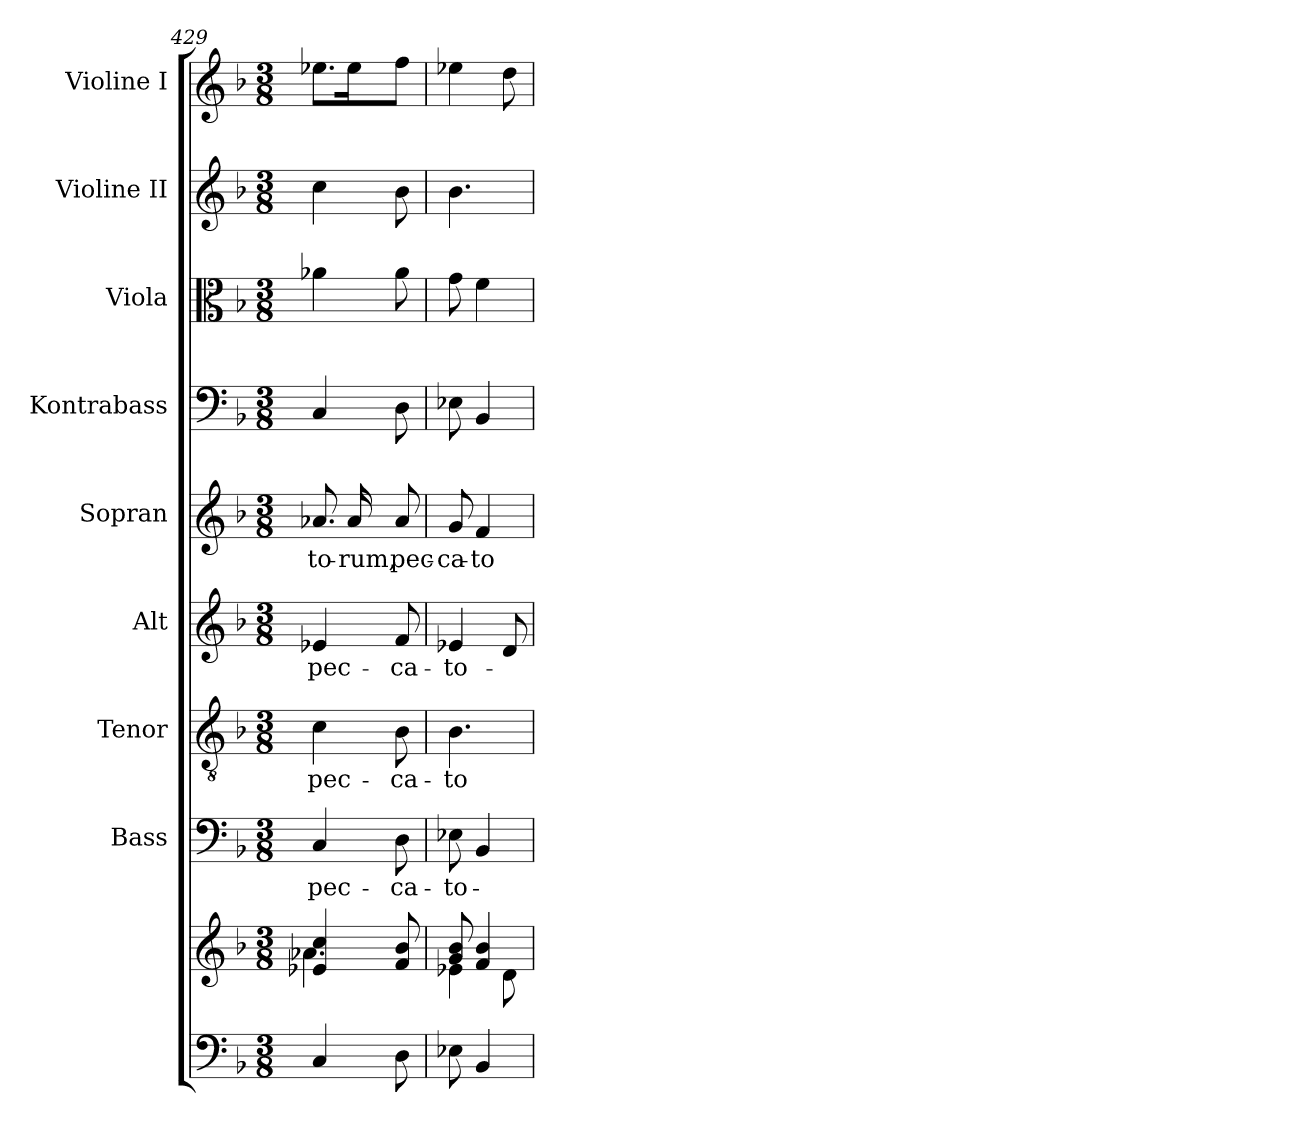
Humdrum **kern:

**kern	**kern	**kern	**text	**kern	**text	**kern	**text	**kern	**text	**kern	**kern	**kern	**kern
*part9	*part9	*part8	*part8	*part7	*part7	*part6	*part6	*part5	*part5	*part4	*part3	*part2	*part1
*staff10	*staff9	*staff8	*staff8	*staff7	*staff7	*staff6	*staff6	*staff5	*staff5	*staff4	*staff3	*staff2	*staff1
*	*	*I"Bass	*	*I"Tenor	*	*I"Alt	*	*I"Sopran	*	*I"Kontrabass	*I"Viola	*I"Violine II	*I"Violine I
*	*	*I'B.	*	*I'T.	*	*I'A.	*	*I'S.	*	*I'Kb.	*I'Vla.	*I'Vl. II	*I'Vl. I
*clefF4	*clefG2	*clefF4	*	*clefGv2	*	*clefG2	*	*clefG2	*	*clefF4	*clefC3	*clefG2	*clefG2
*	*	*	*	*	*	*	*	*	*	*ITrd7c12	*	*	*
*k[b-]	*k[b-]	*k[b-]	*	*k[b-]	*	*k[b-]	*	*k[b-]	*	*k[b-]	*k[b-]	*k[b-]	*k[b-]
*F:	*F:	*F:	*	*F:	*	*F:	*	*F:	*	*F:	*F:	*F:	*F:
*M3/8	*M3/8	*M3/8	*	*M3/8	*	*M3/8	*	*M3/8	*	*M3/8	*M3/8	*M3/8	*M3/8
=429	=429	=429	=429	=429	=429	=429	=429	=429	=429	=429	=429	=429	=429
*	*^	*	*	*	*	*	*	*	*	*	*	*	*
!	!	!	!	!LO:LY:b	!	!LO:LY:b	!	!LO:LY:b	!	!LO:LY:b	!	!	!	!
4C/	4e-X/ 4cc/	4.a-X\	4C/	pec-	4c\	pec-	4e-X/	pec-	8.a-X/	-to-	4CC/	4a-X\	4cc\	8.ee-X\L
!	!	!	!	!	!	!	!	!	!	!LO:LY:b	!	!	!	!
.	.	.	.	.	.	.	.	.	16a-/	-rum,	.	.	.	16ee-\k
!	!	!	!	!LO:LY:b	!	!LO:LY:b	!	!LO:LY:b	!	!LO:LY:b	!	!	!	!
8D\	8f/ 8b-/	.	8D\	-ca-	8B-\	-ca-	8f/	-ca-	8a-/	pec-	8DD\	8a-\	8b-\	8ff\J
=430	=430	=430	=430	=430	=430	=430	=430	=430	=430	=430	=430	=430	=430	=430
!	!	!	!	!LO:LY:b	!	!LO:LY:b	!	!LO:LY:b	!	!LO:LY:b	!	!	!	!
8E-X\	8g/ 8b-/	4e-X\	8E-X\	-to-	4.B-\	-to-	4e-X/	-to-	8g/	-ca-	8EE-X\	8g\	4.b-\	4ee-X\
!	!	!	!	!	!	!	!	!	!	!LO:LY:b	!	!	!	!
4BB-/	4f/ 4b-/	.	4BB-/	.	.	.	.	.	4f/	-to-	4BBB-/	4f\	.	.
.	.	8d\	.	.	.	.	8d/	.	.	.	.	.	.	8dd\
*	*v	*v	*	*	*	*	*	*	*	*	*	*	*	*
=	=	=	=	=	=	=	=	=	=	=	=	=	=
*-	*-	*-	*-	*-	*-	*-	*-	*-	*-	*-	*-	*-	*-
